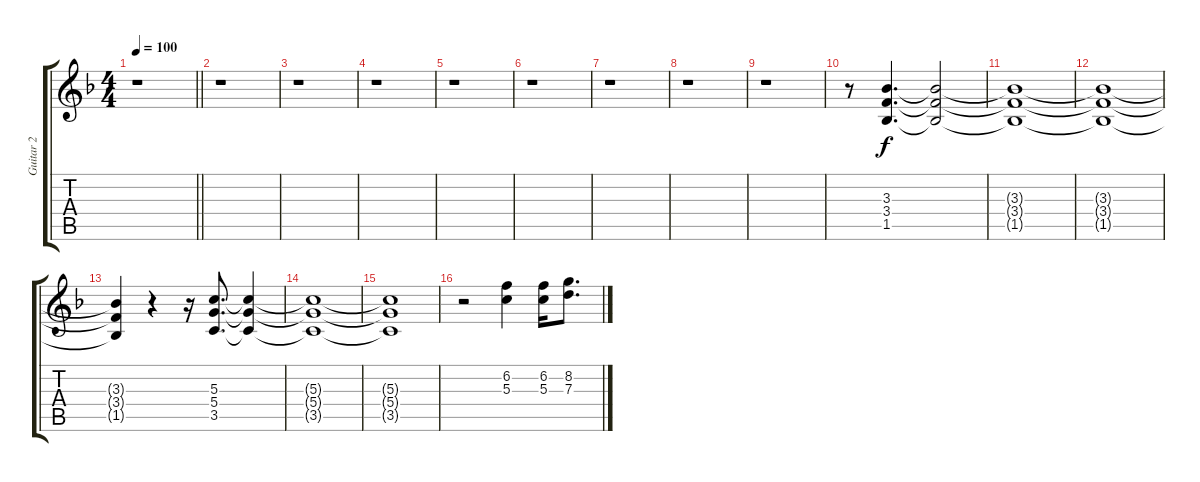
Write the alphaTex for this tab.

\track ("Guitar 2" "Guitar 2") {instrument overdrivenguitar}
\staff {score tabs}
\tuning (E4 B3 G3 D3 A2 E2) {hide}
\ts (4 4)
\tempo 100
\clef g2
\barLineRight lightlight
\ks f
r.1{dy f} |
r.1 |
r.1 |
r.1 |
r.1 |
r.1 |
r.1 |
r.1 |
r.1 |
r.8 (3.3 3.4 1.5).4{d} (3.3{t} 3.4{t} 1.5{t}).2 |
(3.3{t} 3.4{t} 1.5{t}).1 |
(3.3{t} 3.4{t} 1.5{t}).1 |
(3.3{t} 3.4{t} 1.5{t}).4 r.4 r.16 (5.3 5.4 3.5).8{d} (5.3{t} 5.4{t} 3.5{t}).4 |
(5.3{t} 5.4{t} 3.5{t}).1 |
(5.3{t} 5.4{t} 3.5{t}).1 |
r.2 (6.2 5.3).4 (6.2 5.3).16 (8.2 7.3).8{d}
